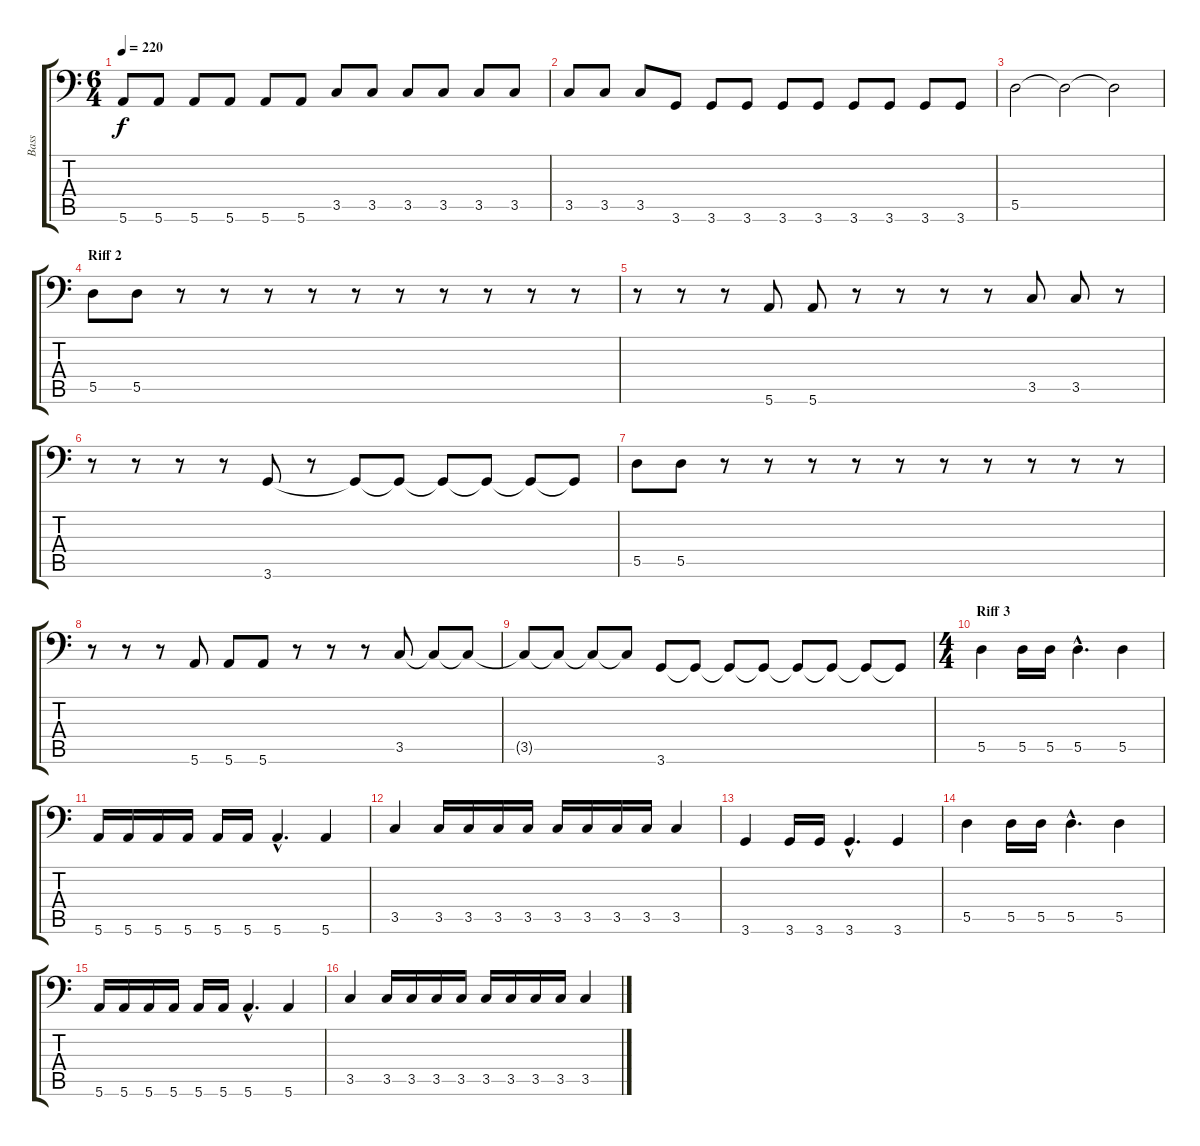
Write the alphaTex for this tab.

\track ("Bass" "Bass") {instrument electricbasspick}
\staff {score tabs}
\tuning (E3 B2 G2 D2 A1 E1) {hide}
\ts (6 4)
\tempo 220
\clef f4
\ks c
5.6.8{dy f} 5.6.8 5.6.8 5.6.8 5.6.8 5.6.8 3.5.8 3.5.8 3.5.8 3.5.8 3.5.8 3.5.8 |
3.5.8 3.5.8 3.5.8 3.6.8 3.6.8 3.6.8 3.6.8 3.6.8 3.6.8 3.6.8 3.6.8 3.6.8 |
5.5.2 5.5{t}.2 5.5{t}.2 |
\section ("" "Riff 2")
5.5.8 5.5.8 r.8 r.8 r.8 r.8 r.8 r.8 r.8 r.8 r.8 r.8 |
r.8 r.8 r.8 5.6.8 5.6.8 r.8 r.8 r.8 r.8 3.5.8 3.5.8 r.8 |
r.8 r.8 r.8 r.8 3.6.8 r.8 3.6{t}.8 3.6{t}.8 3.6{t}.8 3.6{t}.8 3.6{t}.8 3.6{t}.8 |
5.5.8 5.5.8 r.8 r.8 r.8 r.8 r.8 r.8 r.8 r.8 r.8 r.8 |
r.8 r.8 r.8 5.6.8 5.6.8 5.6.8 r.8 r.8 r.8 3.5.8 3.5{t}.8 3.5{t}.8 |
3.5{t}.8 3.5{t}.8 3.5{t}.8 3.5{t}.8 3.6.8 3.6{t}.8 3.6{t}.8 3.6{t}.8 3.6{t}.8 3.6{t}.8 3.6{t}.8 3.6{t}.8 |
\ts (4 4)
\section ("" "Riff 3")
5.5.4 5.5.16 5.5.16 5.5{hac}.4{d} 5.5.4 |
5.6.16 5.6.16 5.6.16 5.6.16 5.6.16 5.6.16 5.6{hac}.4{d} 5.6.4 |
3.5.4 3.5.16 3.5.16 3.5.16 3.5.16 3.5.16 3.5.16 3.5.16 3.5.16 3.5.4 |
3.6.4 3.6.16 3.6.16 3.6{hac}.4{d} 3.6.4 |
5.5.4 5.5.16 5.5.16 5.5{hac}.4{d} 5.5.4 |
5.6.16 5.6.16 5.6.16 5.6.16 5.6.16 5.6.16 5.6{hac}.4{d} 5.6.4 |
3.5.4 3.5.16 3.5.16 3.5.16 3.5.16 3.5.16 3.5.16 3.5.16 3.5.16 3.5.4
